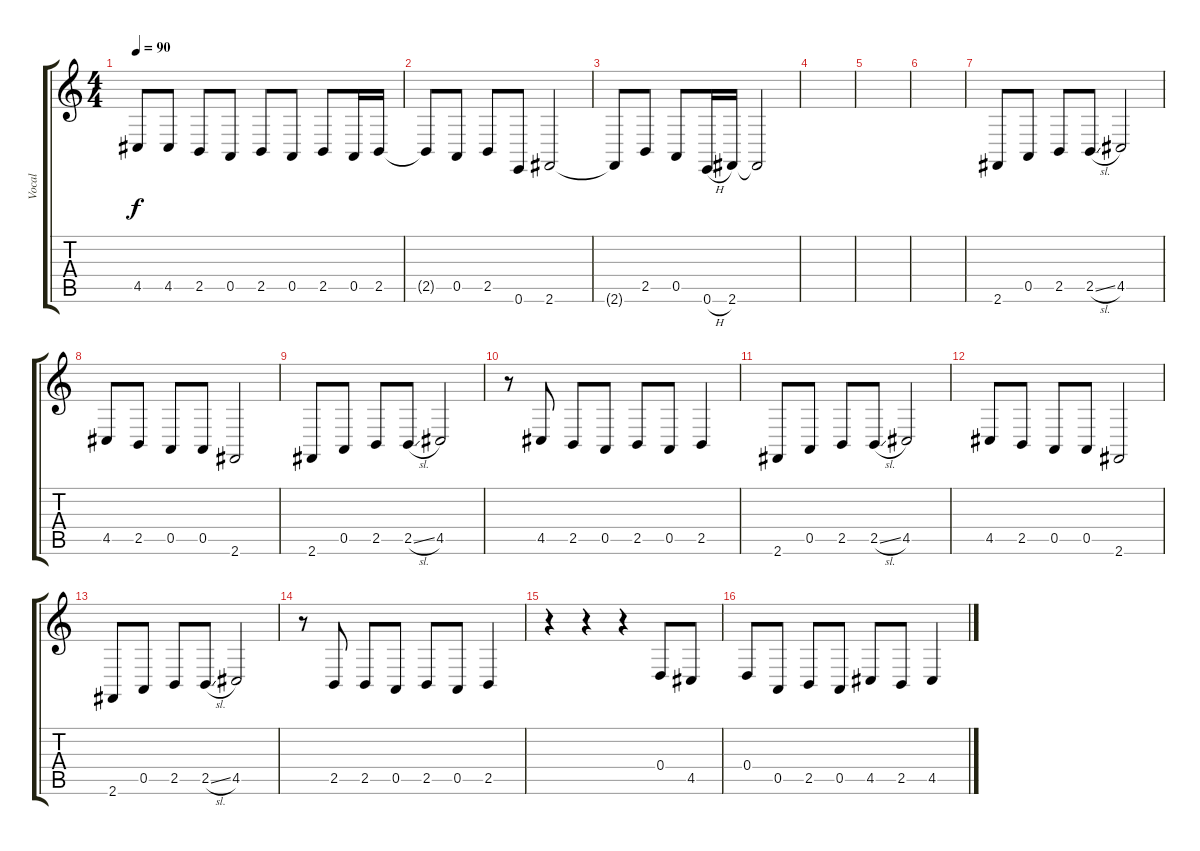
\track ("Vocal" "Vocal") {instrument cello}
\staff {score tabs}
\tuning (E4 B3 G3 D3 A2 E2) {hide}
\ts (4 4)
\tempo 90
\clef g2
\ks c
4.5{t}.8{dy f} 4.5.8 2.5.8 0.5.8 2.5.8 0.5.8 2.5.8 0.5.16 2.5.16 |
2.5{t}.8 0.5.8 2.5.8 0.6.8 2.6.2 |
2.6{t}.8 2.5.8 0.5.8 0.6{h}.16 2.6.16 2.6{t}.2 |
|
|
|
2.6.8 0.5.8 2.5.8 2.5{sl}.8 4.5.2 |
4.5.8 2.5.8 0.5.8 0.5.8 2.6.2 |
2.6.8 0.5.8 2.5.8 2.5{sl}.8 4.5.2 |
r.8 4.5.8 2.5.8 0.5.8 2.5.8 0.5.8 2.5.4 |
2.6.8 0.5.8 2.5.8 2.5{sl}.8 4.5.2 |
4.5.8 2.5.8 0.5.8 0.5.8 2.6.2 |
2.6.8 0.5.8 2.5.8 2.5{sl}.8 4.5.2 |
r.8 2.5.8 2.5.8 0.5.8 2.5.8 0.5.8 2.5.4 |
r.4 r.4 r.4 0.4.8 4.5.8 |
0.4.8 0.5.8 2.5.8 0.5.8 4.5.8 2.5.8 4.5.4
